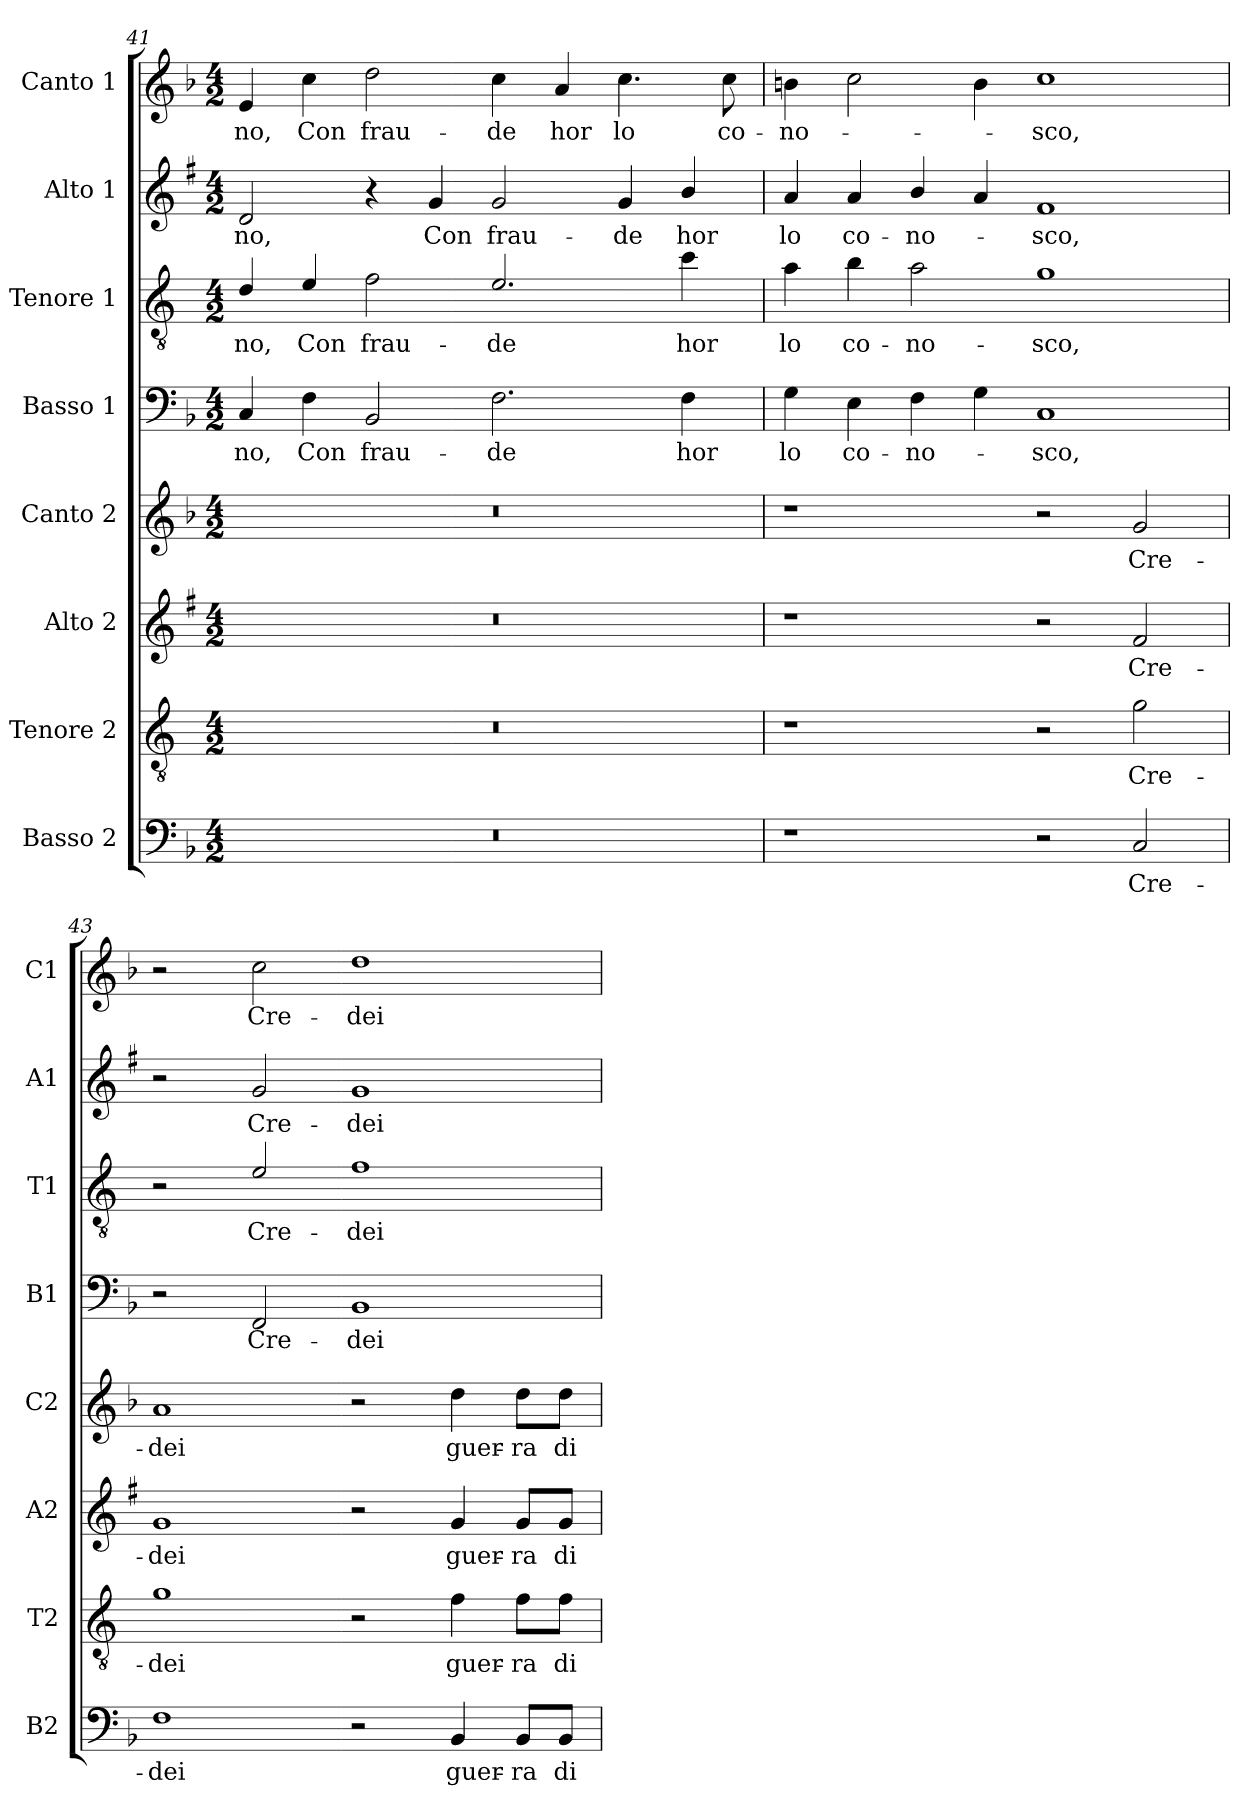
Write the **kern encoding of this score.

**kern	**text	**kern	**text	**kern	**text	**kern	**text	**kern	**text	**kern	**text	**kern	**text	**kern	**text
*part8	*part8	*part7	*part7	*part6	*part6	*part5	*part5	*part4	*part4	*part3	*part3	*part2	*part2	*part1	*part1
*staff8	*staff8	*staff7	*staff7	*staff6	*staff6	*staff5	*staff5	*staff4	*staff4	*staff3	*staff3	*staff2	*staff2	*staff1	*staff1
*I"Basso 2	*	*I"Tenore 2	*	*I"Alto 2	*	*I"Canto 2	*	*I"Basso 1	*	*I"Tenore 1	*	*I"Alto 1	*	*I"Canto 1	*
*I'B2	*	*I'T2	*	*I'A2	*	*I'C2	*	*I'B1	*	*I'T1	*	*I'A1	*	*I'C1	*
*clefF4	*	*clefGv2	*	*clefG2	*	*clefG2	*	*clefF4	*	*clefGv2	*	*clefG2	*	*clefG2	*
*	*	*ITrd4c7	*	*ITrd1c2	*	*	*	*	*	*ITrd4c7	*	*ITrd1c2	*	*	*
*k[b-]	*	*k[b-]	*	*k[b-]	*	*k[b-]	*	*k[b-]	*	*k[b-]	*	*k[b-]	*	*k[b-]	*
*F:	*	*F:	*	*F:	*	*F:	*	*F:	*	*F:	*	*F:	*	*F:	*
*M4/2	*	*M4/2	*	*M4/2	*	*M4/2	*	*M4/2	*	*M4/2	*	*M4/2	*	*M4/2	*
=41	=41	=41	=41	=41	=41	=41	=41	=41	=41	=41	=41	=41	=41	=41	=41
!	!	!	!	!	!	!	!	!	!LO:LY:b	!	!LO:LY:b	!	!LO:LY:b	!	!LO:LY:b
0r	.	0r	.	0r	.	0r	.	4C/	-no,	4G/	-no,	2c/	-no,	4e/	-no,
!	!	!	!	!	!	!	!	!	!LO:LY:b	!	!LO:LY:b	!	!	!	!LO:LY:b
.	.	.	.	.	.	.	.	4F\	Con	4A/	Con	.	.	4cc\	Con
!	!	!	!	!	!	!	!	!	!LO:LY:b	!	!LO:LY:b	!	!	!	!LO:LY:b
.	.	.	.	.	.	.	.	2BB-/	frau-	2B-\	frau-	4r	.	2dd\	frau-
!	!	!	!	!	!	!	!	!	!	!	!	!	!LO:LY:b	!	!
.	.	.	.	.	.	.	.	.	.	.	.	4f/	Con	.	.
!	!	!	!	!	!	!	!	!	!LO:LY:b	!	!LO:LY:b	!	!LO:LY:b	!	!LO:LY:b
.	.	.	.	.	.	.	.	2.F\	-de	2.A/	-de	2f/	frau-	4cc\	-de
!	!	!	!	!	!	!	!	!	!	!	!	!	!	!	!LO:LY:b
.	.	.	.	.	.	.	.	.	.	.	.	.	.	4a/	hor
!	!	!	!	!	!	!	!	!	!	!	!	!	!LO:LY:b	!	!LO:LY:b
.	.	.	.	.	.	.	.	.	.	.	.	4f/	-de	4.cc\	lo
!	!	!	!	!	!	!	!	!	!LO:LY:b	!	!LO:LY:b	!	!LO:LY:b	!	!
.	.	.	.	.	.	.	.	4F\	hor	4f\	hor	4a/	hor	.	.
!	!	!	!	!	!	!	!	!	!	!	!	!	!	!	!LO:LY:b
.	.	.	.	.	.	.	.	.	.	.	.	.	.	8cc\	co-
=42	=42	=42	=42	=42	=42	=42	=42	=42	=42	=42	=42	=42	=42	=42	=42
!	!	!	!	!	!	!	!	!	!LO:LY:b	!	!LO:LY:b	!	!LO:LY:b	!	!LO:LY:b
1r	.	1r	.	1r	.	1r	.	4G\	lo	4d\	lo	4g/	lo	4bn\	-no-
!	!	!	!	!	!	!	!	!	!LO:LY:b	!	!LO:LY:b	!	!LO:LY:b	!	!
.	.	.	.	.	.	.	.	4E\	co-	4e\	co-	4g/	co-	2cc\	.
!	!	!	!	!	!	!	!	!	!LO:LY:b	!	!LO:LY:b	!	!LO:LY:b	!	!
.	.	.	.	.	.	.	.	4F\	-no-	2d\	-no-	4a/	-no-	.	.
.	.	.	.	.	.	.	.	4G\	.	.	.	4g/	.	4b\	.
!	!	!	!	!	!	!	!	!	!LO:LY:b	!	!LO:LY:b	!	!LO:LY:b	!	!LO:LY:b
2r	.	2r	.	2r	.	2r	.	1C	-sco,	1c	-sco,	1e	-sco,	1cc	-sco,
!	!LO:LY:b	!	!LO:LY:b	!	!LO:LY:b	!	!LO:LY:b	!	!	!	!	!	!	!	!
2C/	Cre-	2c\	Cre-	2e/	Cre-	2g/	Cre-	.	.	.	.	.	.	.	.
!!LO:LB:g=z
=43	=43	=43	=43	=43	=43	=43	=43	=43	=43	=43	=43	=43	=43	=43	=43
!	!LO:LY:b	!	!LO:LY:b	!	!LO:LY:b	!	!LO:LY:b	!	!	!	!	!	!	!	!
1F	-dei	1c	-dei	1f	-dei	1a	-dei	2r	.	2r	.	2r	.	2r	.
!	!	!	!	!	!	!	!	!	!LO:LY:b	!	!LO:LY:b	!	!LO:LY:b	!	!LO:LY:b
.	.	.	.	.	.	.	.	2FF/	Cre-	2A/	Cre-	2f/	Cre-	2cc\	Cre-
!	!	!	!	!	!	!	!	!	!LO:LY:b	!	!LO:LY:b	!	!LO:LY:b	!	!LO:LY:b
2r	.	2r	.	2r	.	2r	.	1BB-	-dei	1B-	-dei	1f	-dei	1dd	-dei
!	!LO:LY:b	!	!LO:LY:b	!	!LO:LY:b	!	!LO:LY:b	!	!	!	!	!	!	!	!
4BB-/	guer-	4B-\	guer-	4f/	guer-	4dd\	guer-	.	.	.	.	.	.	.	.
!	!LO:LY:b	!	!LO:LY:b	!	!LO:LY:b	!	!LO:LY:b	!	!	!	!	!	!	!	!
8BB-/L	-ra	8B-\L	-ra	8f/L	-ra	8dd\L	-ra	.	.	.	.	.	.	.	.
!	!LO:LY:b	!	!LO:LY:b	!	!LO:LY:b	!	!LO:LY:b	!	!	!	!	!	!	!	!
8BB-/J	di	8B-\J	di	8f/J	di	8dd\J	di	.	.	.	.	.	.	.	.
=	=	=	=	=	=	=	=	=	=	=	=	=	=	=	=
*-	*-	*-	*-	*-	*-	*-	*-	*-	*-	*-	*-	*-	*-	*-	*-
